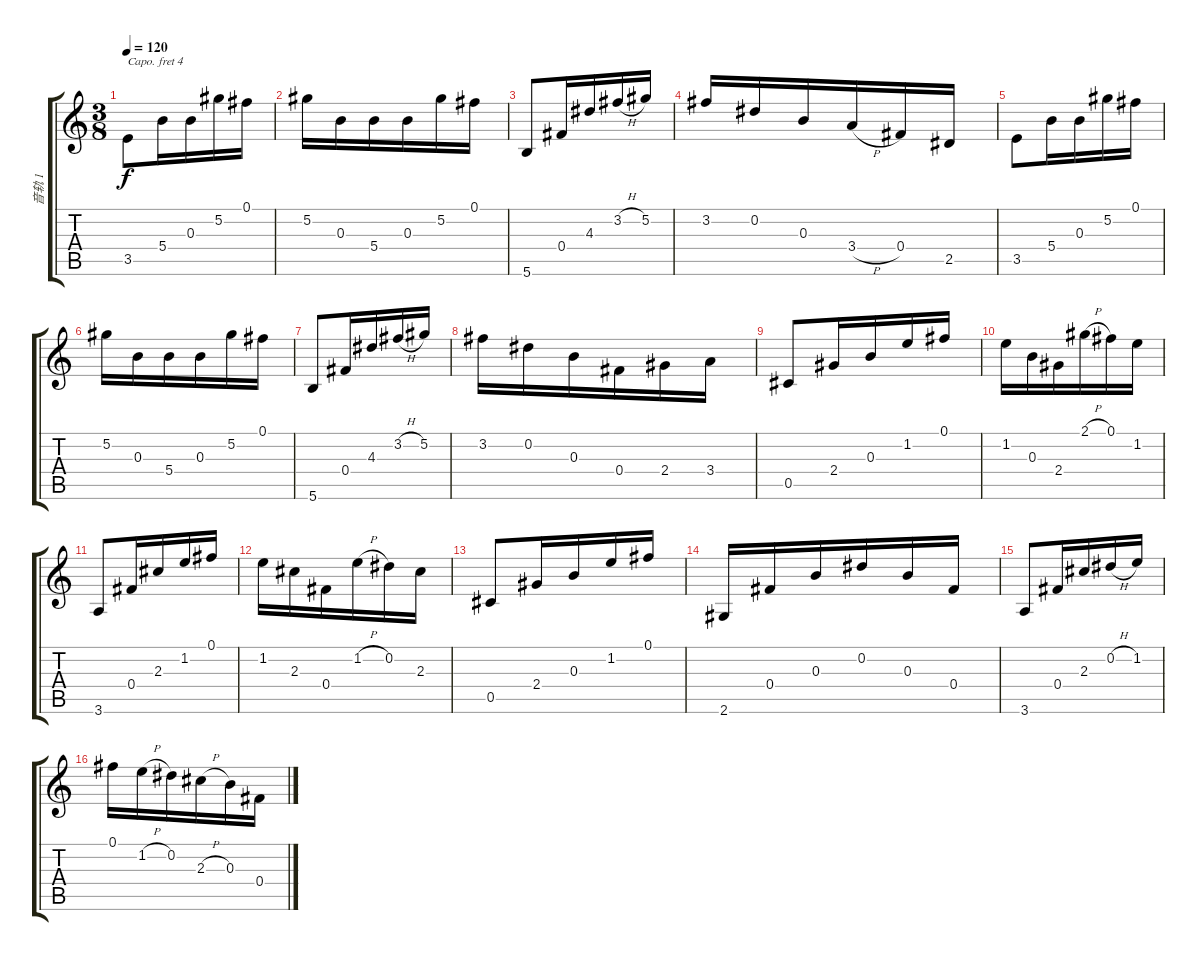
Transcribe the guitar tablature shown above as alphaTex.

\track ("音轨 1" "音轨 1") {instrument acousticguitarsteel}
\staff {score tabs}
\capo 4
\tuning (D4 B3 G3 D3 A2 D2) {hide}
\ts (3 8)
\tempo 120
\clef g2
\ks c
3.5.8{dy f} 5.4.16 0.3.16 5.2.16 0.1.16 |
5.2.16 0.3.16 5.4.16 0.3.16 5.2.16 0.1.16 |
5.6.8 0.4.16 4.3.16 3.2{h}.16 5.2.16 |
3.2.16 0.2.16 0.3.16 3.4{h}.16 0.4.16 2.5.16 |
3.5.8 5.4.16 0.3.16 5.2.16 0.1.16 |
5.2.16 0.3.16 5.4.16 0.3.16 5.2.16 0.1.16 |
5.6.8 0.4.16 4.3.16 3.2{h}.16 5.2.16 |
3.2.16 0.2.16 0.3.16 0.4.16 2.4.16 3.4.16 |
0.5.8 2.4.16 0.3.16 1.2.16 0.1.16 |
1.2.16 0.3.16 2.4.16 2.1{h}.16 0.1.16 1.2.16 |
3.6.8 0.4.16 2.3.16 1.2.16 0.1.16 |
1.2.16 2.3.16 0.4.16 1.2{h}.16 0.2.16 2.3.16 |
0.5.8 2.4.16 0.3.16 1.2.16 0.1.16 |
2.6.16 0.4.16 0.3.16 0.2.16 0.3.16 0.4.16 |
3.6.8 0.4.16 2.3.16 0.2{h}.16 1.2.16 |
0.1.16 1.2{h}.16 0.2.16 2.3{h}.16 0.3.16 0.4.16
